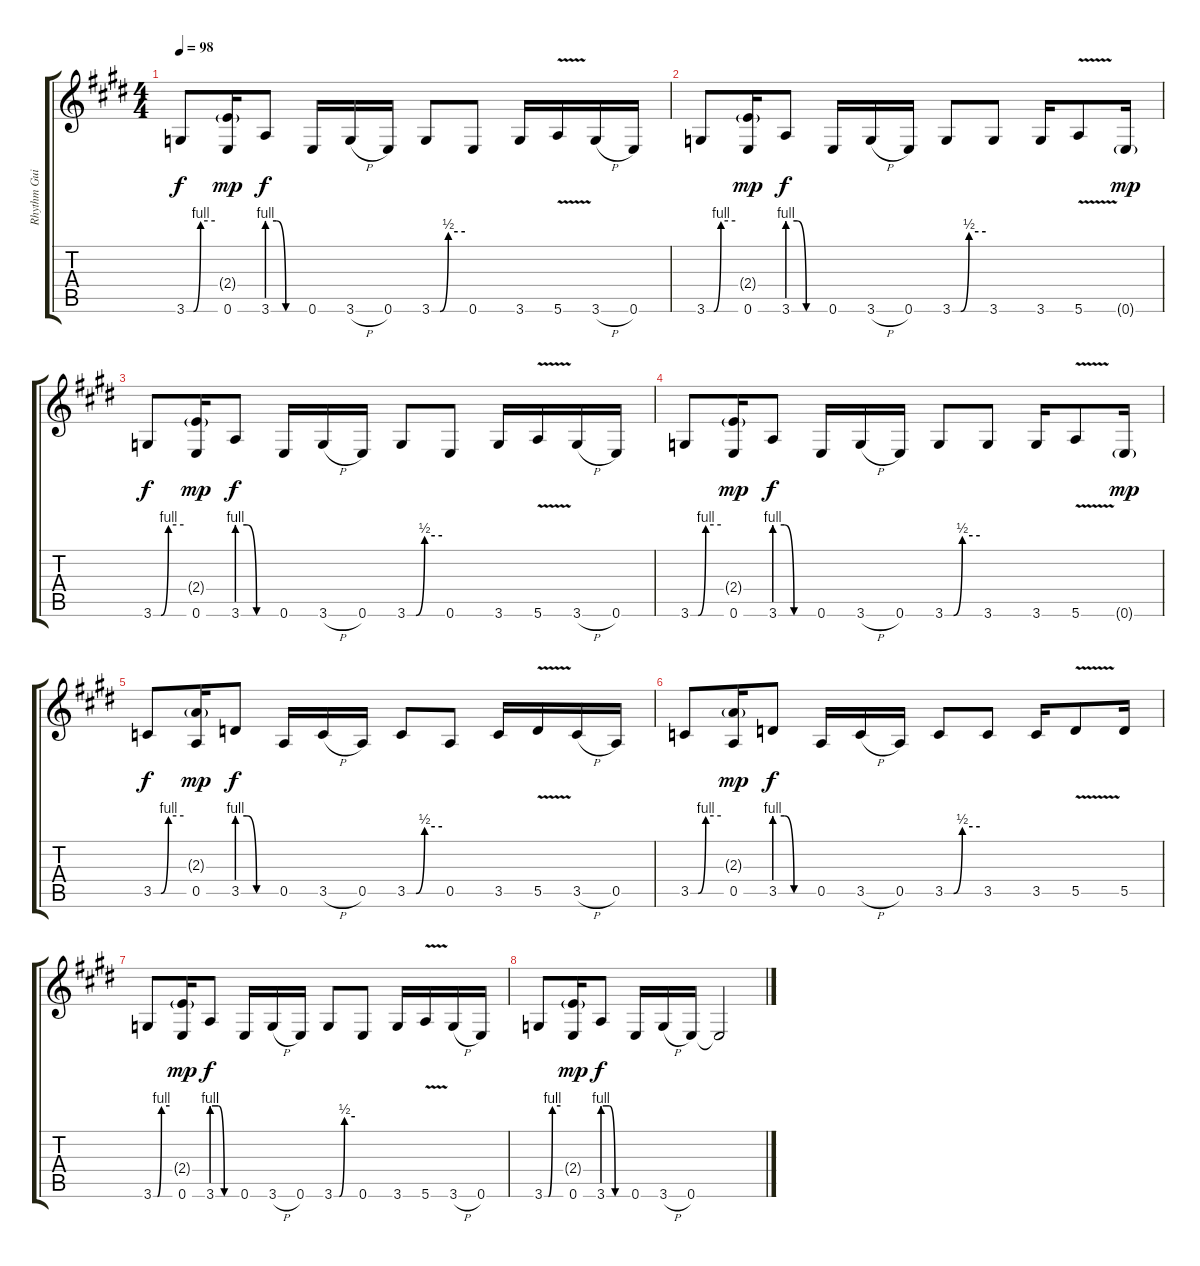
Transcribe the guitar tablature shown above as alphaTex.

\track ("Rhythm Guitar" "Rhythm Gui") {instrument overdrivenguitar}
\staff {score tabs}
\tuning (E4 B3 G3 D3 A2 E2) {hide}
\ts (4 4)
\tempo 98
\clef g2
\ks e
3.6{be (custom 0 0 15 0 30 4 60 4)}.8{dy f} (2.4{g} 0.6).16{dy mp} 3.6{be (custom 0 4 15 4 30 0 45 0 60 0)}.8{dy f} 0.6.16 3.6{h}.16 0.6.16 3.6{be (custom 0 0 15 0 30 2 60 2)}.8 0.6.8 3.6.16 5.6{v}.16 3.6{h}.16 0.6.16 |
3.6{be (custom 0 0 15 0 30 4 60 4)}.8 (2.4{g} 0.6).16{dy mp} 3.6{be (custom 0 4 15 4 30 0 45 0 60 0)}.8{dy f} 0.6.16 3.6{h}.16 0.6.16 3.6{be (custom 0 0 15 0 30 2 60 2)}.8 3.6.8 3.6.16 5.6{v}.8 0.6{g}.16{dy mp} |
3.6{be (custom 0 0 15 0 30 4 60 4)}.8{dy f} (2.4{g} 0.6).16{dy mp} 3.6{be (custom 0 4 15 4 30 0 45 0 60 0)}.8{dy f} 0.6.16 3.6{h}.16 0.6.16 3.6{be (custom 0 0 15 0 30 2 60 2)}.8 0.6.8 3.6.16 5.6{v}.16 3.6{h}.16 0.6.16 |
3.6{be (custom 0 0 15 0 30 4 60 4)}.8 (2.4{g} 0.6).16{dy mp} 3.6{be (custom 0 4 15 4 30 0 45 0 60 0)}.8{dy f} 0.6.16 3.6{h}.16 0.6.16 3.6{be (custom 0 0 15 0 30 2 60 2)}.8 3.6.8 3.6.16 5.6{v}.8 0.6{g}.16{dy mp} |
3.5{be (custom 0 0 15 0 30 4 60 4)}.8{dy f} (2.3{g} 0.5).16{dy mp} 3.5{be (custom 0 4 15 4 30 0 40 0 60 0)}.8{dy f} 0.5.16 3.5{h}.16 0.5.16 3.5{be (custom 0 0 15 0 30 2 60 2)}.8 0.5.8 3.5.16 5.5{v}.16 3.5{h}.16 0.5.16 |
3.5{be (custom 0 0 15 0 30 4 60 4)}.8 (2.3{g} 0.5).16{dy mp} 3.5{be (custom 0 4 15 4 30 0 40 0 60 0)}.8{dy f} 0.5.16 3.5{h}.16 0.5.16 3.5{be (custom 0 0 15 0 30 2 60 2)}.8 3.5.8 3.5.16 5.5{v}.8 5.5.16 |
3.6{be (custom 0 0 15 0 30 4 60 4)}.8 (2.4{g} 0.6).16{dy mp} 3.6{be (custom 0 4 15 4 30 0 45 0 60 0)}.8{dy f} 0.6.16 3.6{h}.16 0.6.16 3.6{be (custom 0 0 15 0 30 2 60 2)}.8 0.6.8 3.6.16 5.6{v}.16 3.6{h}.16 0.6.16 |
3.6{be (custom 0 0 15 0 30 4 60 4)}.8 (2.4{g} 0.6).16{dy mp} 3.6{be (custom 0 4 15 4 30 0 45 0 60 0)}.8{dy f} 0.6.16 3.6{h}.16 0.6.16 0.6{t}.2
